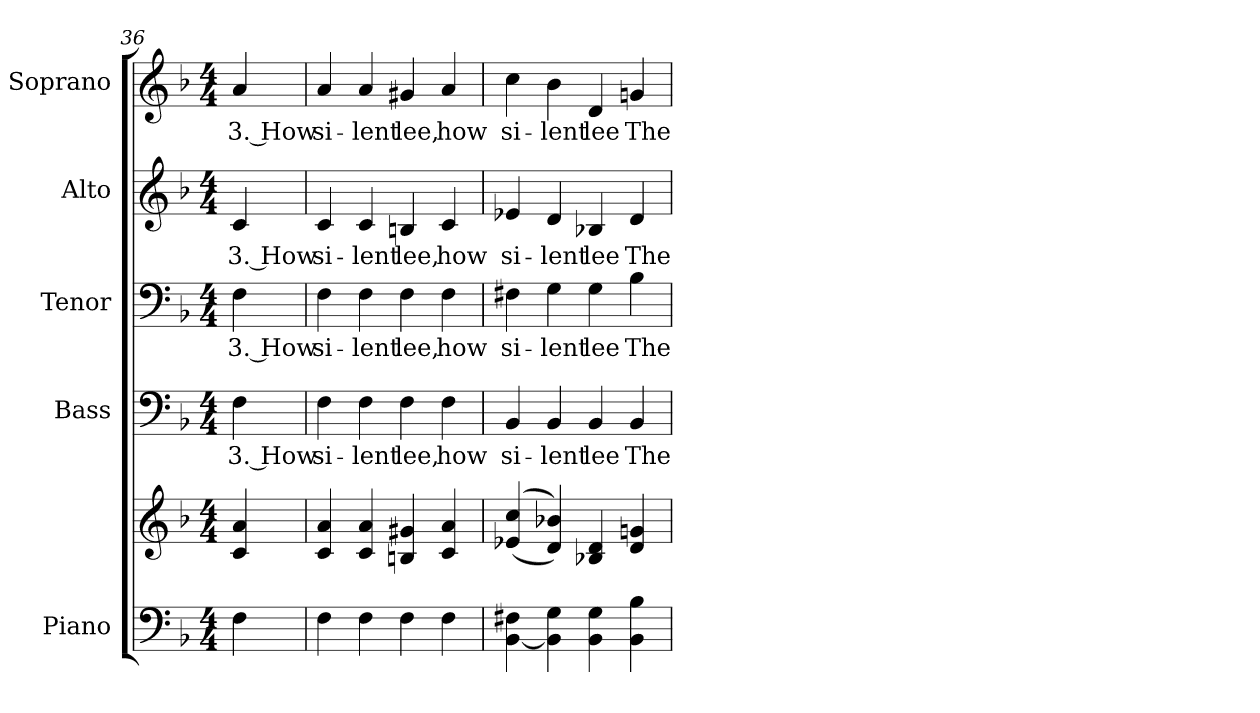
**kern	**kern	**kern	**text	**kern	**text	**kern	**text	**kern	**text
*part5	*part5	*part4	*part4	*part3	*part3	*part2	*part2	*part1	*part1
*staff6	*staff5	*staff4	*staff4	*staff3	*staff3	*staff2	*staff2	*staff1	*staff1
*I"Piano	*	*I"Bass	*	*I"Tenor	*	*I"Alto	*	*I"Soprano	*
*I'Pno.	*	*I'B.	*	*I'T.	*	*I'A.	*	*I'S.	*
*clefF4	*clefG2	*clefF4	*	*clefF4	*	*clefG2	*	*clefG2	*
*k[b-]	*k[b-]	*k[b-]	*	*k[b-]	*	*k[b-]	*	*k[b-]	*
*F:	*F:	*F:	*	*F:	*	*F:	*	*F:	*
*M4/4	*M4/4	*M4/4	*	*M4/4	*	*M4/4	*	*M4/4	*
=36	=36	=36	=36	=36	=36	=36	=36	=36	=36
!	!	!	!LO:LY:b:color=#000000	!	!	!	!	!	!
!	!	!	!	!	!LO:LY:b:color=#000000	!	!	!	!
!	!	!	!	!	!	!	!LO:LY:b:color=#000000	!	!
!	!	!	!	!	!	!	!	!	!LO:LY:b:color=#000000
4Fi\	4ci/ 4ai	4Fi\	3. How	4Fi\	3. How	4ci/	3. How	4ai/	3. How
=37	=37	=37	=37	=37	=37	=37	=37	=37	=37
!	!	!	!LO:LY:b:color=#000000	!	!	!	!	!	!
!	!	!	!	!	!LO:LY:b:color=#000000	!	!	!	!
!	!	!	!	!	!	!	!LO:LY:b:color=#000000	!	!
!	!	!	!	!	!	!	!	!	!LO:LY:b:color=#000000
4Fi\	4ci/ 4ai	4Fi\	si-	4Fi\	si-	4ci/	si-	4ai/	si-
!	!	!	!LO:LY:b:color=#000000	!	!	!	!	!	!
!	!	!	!	!	!LO:LY:b:color=#000000	!	!	!	!
!	!	!	!	!	!	!	!LO:LY:b:color=#000000	!	!
!	!	!	!	!	!	!	!	!	!LO:LY:b:color=#000000
4Fi\	4ci/ 4ai	4Fi\	-lent	4Fi\	-lent	4ci/	-lent	4ai/	-lent
!	!	!	!LO:LY:b:color=#000000	!	!	!	!	!	!
!	!	!	!	!	!LO:LY:b:color=#000000	!	!	!	!
!	!	!	!	!	!	!	!LO:LY:b:color=#000000	!	!
!	!	!	!	!	!	!	!	!	!LO:LY:b:color=#000000
4Fi\	4Bni/ 4g#Xi	4Fi\	lee,	4Fi\	lee,	4Bni/	lee,	4g#Xi/	lee,
!	!	!	!LO:LY:b:color=#000000	!	!	!	!	!	!
!	!	!	!	!	!LO:LY:b:color=#000000	!	!	!	!
!	!	!	!	!	!	!	!LO:LY:b:color=#000000	!	!
!	!	!	!	!	!	!	!	!	!LO:LY:b:color=#000000
4Fi\	4ci/ 4ai	4Fi\	how	4Fi\	how	4ci/	how	4ai/	how
=38	=38	=38	=38	=38	=38	=38	=38	=38	=38
!	!	!	!LO:LY:b:color=#000000	!	!	!	!	!	!
!	!	!	!	!	!LO:LY:b:color=#000000	!	!	!	!
!	!	!	!	!	!	!	!LO:LY:b:color=#000000	!	!
!	!	!	!	!	!	!	!	!	!LO:LY:b:color=#000000
[<4BB-i\ 4F#Xi	((4e-Xi/ 4cci	4BB-i/	si-	4F#Xi\	si-	4e-Xi/	si-	4cci\	si-
!	!	!	!LO:LY:b:color=#000000	!	!	!	!	!	!
!	!	!	!	!	!LO:LY:b:color=#000000	!	!	!	!
!	!	!	!	!	!	!	!LO:LY:b:color=#000000	!	!
!	!	!	!	!	!	!	!	!	!LO:LY:b:color=#000000
4BB-i\] 4Gi	4di/ 4b-Xi))	4BB-i/	-lent	4Gi\	-lent	4di/	-lent	4b-i\	-lent
!	!	!	!LO:LY:b:color=#000000	!	!	!	!	!	!
!	!	!	!	!	!LO:LY:b:color=#000000	!	!	!	!
!	!	!	!	!	!	!	!LO:LY:b:color=#000000	!	!
!	!	!	!	!	!	!	!	!	!LO:LY:b:color=#000000
4BB-i\ 4Gi	4B-Xi/ 4di	4BB-i/	lee	4Gi\	lee	4B-Xi/	lee	4di/	lee
!	!	!	!LO:LY:b:color=#000000	!	!	!	!	!	!
!	!	!	!	!	!LO:LY:b:color=#000000	!	!	!	!
!	!	!	!	!	!	!	!LO:LY:b:color=#000000	!	!
!	!	!	!	!	!	!	!	!	!LO:LY:b:color=#000000
4BB-i\ 4B-i	4di/ 4gni	4BB-i/	The	4B-i\	The	4di/	The	4gni/	The
=	=	=	=	=	=	=	=	=	=
*-	*-	*-	*-	*-	*-	*-	*-	*-	*-
